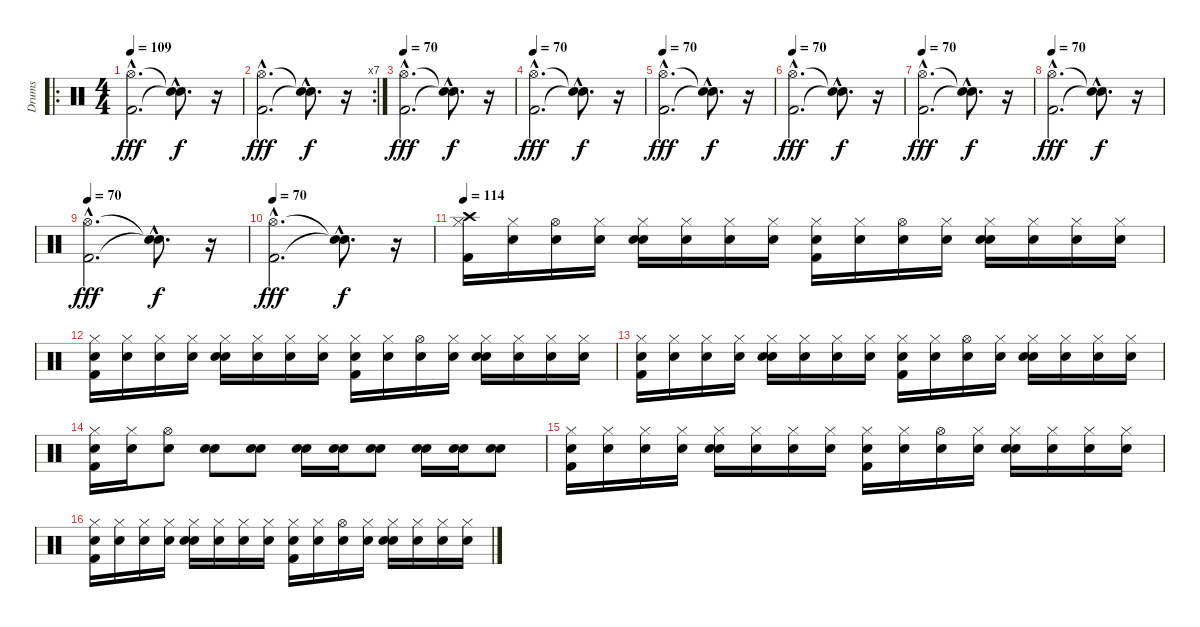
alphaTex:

\track ("Drums" "Drums") {instrument percussion}
\staff {score}
\articulation defaults
\ro
\ts (4 4)
\tempo 109
\tempo 70
\tempo 109
\clef neutral
\ks c
("Kick (hit) 2"{hac} "Hi-Hat (open)"{hac}).2{d dy fff} ("Snare (hit)"{hac t} "Snare (hit)"{hac t}).8{d dy f} r.16 |
\rc 7
("Kick (hit) 2"{hac} "Hi-Hat (open)"{hac}).2{d dy fff} ("Snare (hit)"{hac t} "Snare (hit)"{hac t}).8{d dy f} r.16 |
\tempo 70
("Kick (hit) 2"{hac} "Hi-Hat (open)"{hac}).2{d dy fff} ("Snare (hit)"{hac t} "Snare (hit)"{hac t}).8{d dy f} r.16 |
\tempo 70
("Kick (hit) 2"{hac} "Hi-Hat (open)"{hac}).2{d dy fff} ("Snare (hit)"{hac t} "Snare (hit)"{hac t}).8{d dy f} r.16 |
\tempo 70
("Kick (hit) 2"{hac} "Hi-Hat (open)"{hac}).2{d dy fff} ("Snare (hit)"{hac t} "Snare (hit)"{hac t}).8{d dy f} r.16 |
\tempo 70
("Kick (hit) 2"{hac} "Hi-Hat (open)"{hac}).2{d dy fff} ("Snare (hit)"{hac t} "Snare (hit)"{hac t}).8{d dy f} r.16 |
\tempo 70
("Kick (hit) 2"{hac} "Hi-Hat (open)"{hac}).2{d dy fff} ("Snare (hit)"{hac t} "Snare (hit)"{hac t}).8{d dy f} r.16 |
\tempo 70
("Kick (hit) 2"{hac} "Hi-Hat (open)"{hac}).2{d dy fff} ("Snare (hit)"{hac t} "Snare (hit)"{hac t}).8{d dy f} r.16 |
\tempo 70
("Kick (hit) 2"{hac} "Hi-Hat (open)"{hac}).2{d dy fff} ("Snare (hit)"{hac t} "Snare (hit)"{hac t}).8{d dy f} r.16 |
\tempo 70
("Kick (hit) 2"{hac} "Hi-Hat (open)"{hac}).2{d dy fff} ("Snare (hit)"{hac t} "Snare (hit)"{hac t}).8{d dy f} r.16 |
\tempo 114
("Kick (hit) 2" "Hi-Hat (closed)" "Crash high (hit)").16 ("Snare (hit)" "Hi-Hat (closed)").16 ("Snare (hit)" "Hi-Hat (open)").16 ("Snare (hit)" "Hi-Hat (closed)").16 ("Snare (hit)" "Snare (hit) 2" "Hi-Hat (closed)").16 ("Snare (hit)" "Hi-Hat (closed)").16 ("Snare (hit)" "Hi-Hat (closed)").16 ("Snare (hit)" "Hi-Hat (closed)").16 ("Snare (hit)" "Kick (hit) 2" "Hi-Hat (closed)").16 ("Snare (hit)" "Hi-Hat (closed)").16 ("Snare (hit)" "Hi-Hat (open)").16 ("Snare (hit)" "Hi-Hat (closed)").16 ("Snare (hit)" "Snare (hit) 2" "Hi-Hat (closed)").16 ("Snare (hit)" "Hi-Hat (closed)").16 ("Snare (hit)" "Hi-Hat (closed)").16 ("Snare (hit)" "Hi-Hat (closed)").16 |
("Snare (hit)" "Kick (hit) 2" "Hi-Hat (closed)").16 ("Snare (hit)" "Hi-Hat (closed)").16 ("Snare (hit)" "Hi-Hat (closed)").16 ("Snare (hit)" "Hi-Hat (closed)").16 ("Snare (hit)" "Snare (hit) 2" "Hi-Hat (closed)").16 ("Snare (hit)" "Hi-Hat (closed)").16 ("Snare (hit)" "Hi-Hat (closed)").16 ("Snare (hit)" "Hi-Hat (closed)").16 ("Snare (hit)" "Kick (hit) 2" "Hi-Hat (closed)").16 ("Snare (hit)" "Hi-Hat (closed)").16 ("Snare (hit)" "Hi-Hat (open)").16 ("Snare (hit)" "Hi-Hat (closed)").16 ("Snare (hit)" "Snare (hit) 2" "Hi-Hat (closed)").16 ("Snare (hit)" "Hi-Hat (closed)").16 ("Snare (hit)" "Hi-Hat (closed)").16 ("Snare (hit)" "Hi-Hat (closed)").16 |
("Snare (hit)" "Kick (hit) 2" "Hi-Hat (closed)").16 ("Snare (hit)" "Hi-Hat (closed)").16 ("Snare (hit)" "Hi-Hat (closed)").16 ("Snare (hit)" "Hi-Hat (closed)").16 ("Snare (hit)" "Snare (hit) 2" "Hi-Hat (closed)").16 ("Snare (hit)" "Hi-Hat (closed)").16 ("Snare (hit)" "Hi-Hat (closed)").16 ("Snare (hit)" "Hi-Hat (closed)").16 ("Snare (hit)" "Kick (hit) 2" "Hi-Hat (closed)").16 ("Snare (hit)" "Hi-Hat (closed)").16 ("Snare (hit)" "Hi-Hat (open)").16 ("Snare (hit)" "Hi-Hat (closed)").16 ("Snare (hit)" "Snare (hit) 2" "Hi-Hat (closed)").16 ("Snare (hit)" "Hi-Hat (closed)").16 ("Snare (hit)" "Hi-Hat (closed)").16 ("Snare (hit)" "Hi-Hat (closed)").16 |
("Snare (hit)" "Kick (hit) 2" "Hi-Hat (closed)").16 ("Snare (hit)" "Hi-Hat (closed)").16 ("Snare (hit)" "Hi-Hat (open)").8 ("Snare (hit)" "Snare (hit) 2").8 ("Snare (hit)" "Snare (hit) 2").8 ("Snare (hit)" "Snare (hit) 2").16 ("Snare (hit)" "Snare (hit) 2").16 ("Snare (hit)" "Snare (hit) 2").8 ("Snare (hit)" "Snare (hit) 2").16 ("Snare (hit)" "Snare (hit) 2").16 ("Snare (hit)" "Snare (hit) 2").8 |
("Snare (hit)" "Kick (hit) 2" "Hi-Hat (closed)").16 ("Snare (hit)" "Hi-Hat (closed)").16 ("Snare (hit)" "Hi-Hat (closed)").16 ("Snare (hit)" "Hi-Hat (closed)").16 ("Snare (hit)" "Snare (hit) 2" "Hi-Hat (closed)").16 ("Snare (hit)" "Hi-Hat (closed)").16 ("Snare (hit)" "Hi-Hat (closed)").16 ("Snare (hit)" "Hi-Hat (closed)").16 ("Snare (hit)" "Kick (hit) 2" "Hi-Hat (closed)").16 ("Snare (hit)" "Hi-Hat (closed)").16 ("Snare (hit)" "Hi-Hat (open)").16 ("Snare (hit)" "Hi-Hat (closed)").16 ("Snare (hit)" "Snare (hit) 2" "Hi-Hat (closed)").16 ("Snare (hit)" "Hi-Hat (closed)").16 ("Snare (hit)" "Hi-Hat (closed)").16 ("Snare (hit)" "Hi-Hat (closed)").16 |
("Snare (hit)" "Kick (hit) 2" "Hi-Hat (closed)").16 ("Snare (hit)" "Hi-Hat (closed)").16 ("Snare (hit)" "Hi-Hat (closed)").16 ("Snare (hit)" "Hi-Hat (closed)").16 ("Snare (hit)" "Snare (hit) 2" "Hi-Hat (closed)").16 ("Snare (hit)" "Hi-Hat (closed)").16 ("Snare (hit)" "Hi-Hat (closed)").16 ("Snare (hit)" "Hi-Hat (closed)").16 ("Snare (hit)" "Kick (hit) 2" "Hi-Hat (closed)").16 ("Snare (hit)" "Hi-Hat (closed)").16 ("Snare (hit)" "Hi-Hat (open)").16 ("Snare (hit)" "Hi-Hat (closed)").16 ("Snare (hit)" "Snare (hit) 2" "Hi-Hat (closed)").16 ("Snare (hit)" "Hi-Hat (closed)").16 ("Snare (hit)" "Hi-Hat (closed)").16 ("Snare (hit)" "Hi-Hat (closed)").16
